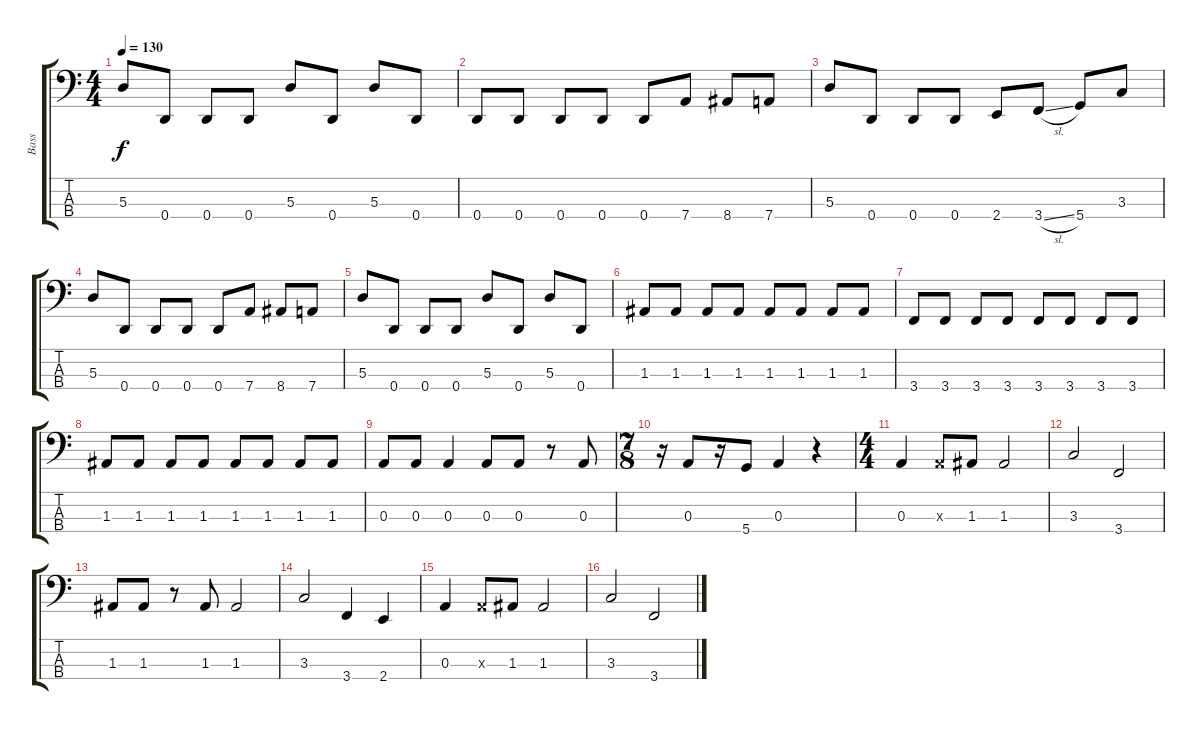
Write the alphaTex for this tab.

\track ("Bass" "Bass") {instrument electricbassfinger}
\staff {score tabs}
\tuning (G2 D2 A1 D1) {hide}
\ts (4 4)
\tempo 130
\clef f4
\ks c
5.3.8{dy f} 0.4.8 0.4.8 0.4.8 5.3.8 0.4.8 5.3.8 0.4.8 |
0.4.8 0.4.8 0.4.8 0.4.8 0.4.8 7.4.8 8.4.8 7.4.8 |
5.3.8 0.4.8 0.4.8 0.4.8 2.4.8 3.4{sl}.8 5.4.8 3.3.8 |
5.3.8 0.4.8 0.4.8 0.4.8 0.4.8 7.4.8 8.4.8 7.4.8 |
5.3.8 0.4.8 0.4.8 0.4.8 5.3.8 0.4.8 5.3.8 0.4.8 |
1.3.8 1.3.8 1.3.8 1.3.8 1.3.8 1.3.8 1.3.8 1.3.8 |
3.4.8 3.4.8 3.4.8 3.4.8 3.4.8 3.4.8 3.4.8 3.4.8 |
1.3.8 1.3.8 1.3.8 1.3.8 1.3.8 1.3.8 1.3.8 1.3.8 |
0.3.8 0.3.8 0.3.4 0.3.8 0.3.8 r.8 0.3.8 |
\ts (7 8)
r.16 0.3.8 r.16 5.4.8 0.3.4 r.4 |
\ts (4 4)
0.3.4 0.3{x}.8 1.3.8 1.3.2 |
3.3.2 3.4.2 |
1.3.8 1.3.8 r.8 1.3.8 1.3.2 |
3.3.2 3.4.4 2.4.4 |
0.3.4 0.3{x}.8 1.3.8 1.3.2 |
3.3.2 3.4.2
